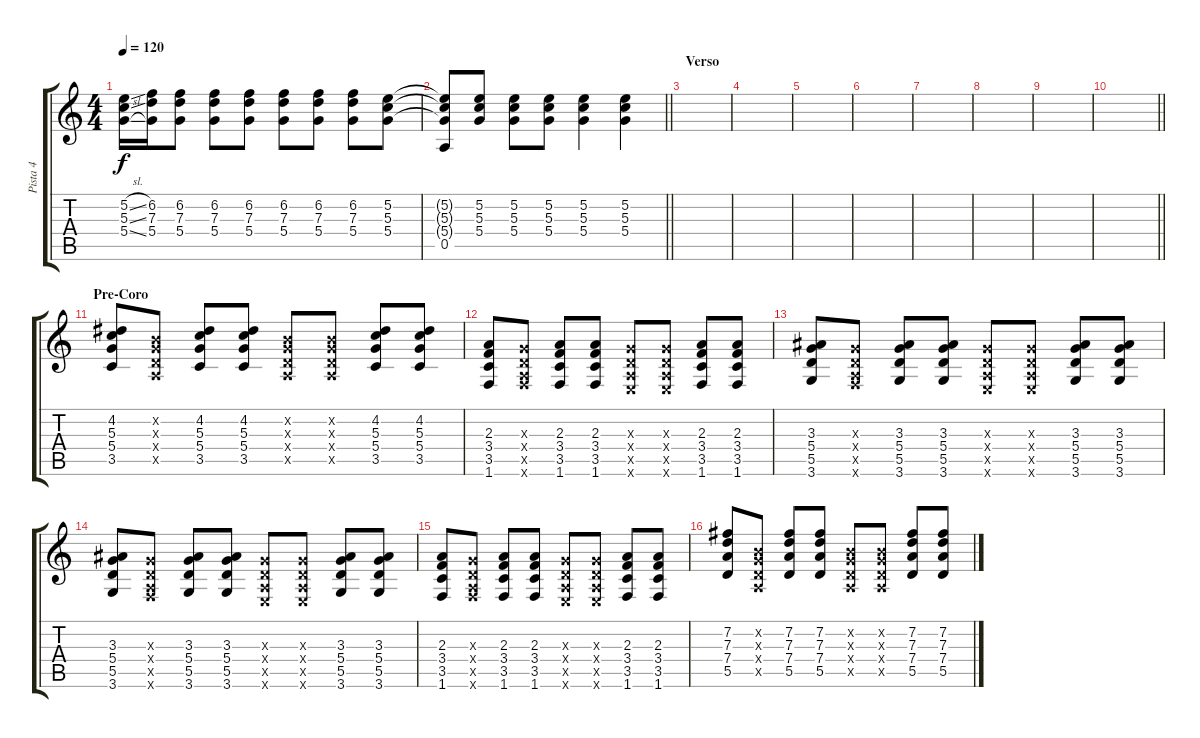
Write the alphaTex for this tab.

\track ("Pista 4" "Pista 4") {instrument overdrivenguitar}
\staff {score tabs}
\tuning (E4 B3 G3 D3 A2 E2) {hide}
\ts (4 4)
\tempo 120
\clef g2
\ks c
(5.2{sl} 5.3{sl} 5.4{sl}).16{dy f} (6.2 7.3 5.4).16 (6.2 7.3 5.4).8 (6.2 7.3 5.4).8 (6.2 7.3 5.4).8 (6.2 7.3 5.4).8 (6.2 7.3 5.4).8 (6.2 7.3 5.4).8 (5.2 5.3 5.4).8 |
\barLineRight lightlight
(5.2{t} 5.3{t} 5.4{t} 0.5{t}).8 (5.2 5.3 5.4).8 (5.2 5.3 5.4).8 (5.2 5.3 5.4).8 (5.2 5.3 5.4).4 (5.2 5.3 5.4).4 |
\section ("" "Verso")
|
|
|
|
|
|
|
\barLineRight lightlight
|
\section ("" "Pre-Coro")
(4.2 5.3 5.4 3.5).8 (0.2{x} 0.3{x} 0.4{x} 0.5{x}).8 (4.2 5.3 5.4 3.5).8 (4.2 5.3 5.4 3.5).8 (0.2{x} 0.3{x} 0.4{x} 0.5{x}).8 (0.2{x} 0.3{x} 0.4{x} 0.5{x}).8 (4.2 5.3 5.4 3.5).8 (4.2 5.3 5.4 3.5).8 |
(2.3 3.4 3.5 1.6).8 (0.3{x} 0.4{x} 0.5{x} 1.6{x}).8 (2.3 3.4 3.5 1.6).8 (2.3 3.4 3.5 1.6).8 (0.3{x} 0.4{x} 0.5{x} 0.6{x}).8 (0.3{x} 0.4{x} 0.5{x} 0.6{x}).8 (2.3 3.4 3.5 1.6).8 (2.3 3.4 3.5 1.6).8 |
(3.3 5.4 5.5 3.6).8 (0.3{x} 0.4{x} 0.5{x} 1.6{x}).8 (3.3 5.4 5.5 3.6).8 (3.3 5.4 5.5 3.6).8 (0.3{x} 0.4{x} 0.5{x} 0.6{x}).8 (0.3{x} 0.4{x} 0.5{x} 0.6{x}).8 (3.3 5.4 5.5 3.6).8 (3.3 5.4 5.5 3.6).8 |
(3.3 5.4 5.5 3.6).8 (0.3{x} 0.4{x} 0.5{x} 1.6{x}).8 (3.3 5.4 5.5 3.6).8 (3.3 5.4 5.5 3.6).8 (0.3{x} 0.4{x} 0.5{x} 0.6{x}).8 (0.3{x} 0.4{x} 0.5{x} 0.6{x}).8 (3.3 5.4 5.5 3.6).8 (3.3 5.4 5.5 3.6).8 |
(2.3 3.4 3.5 1.6).8 (0.3{x} 0.4{x} 0.5{x} 1.6{x}).8 (2.3 3.4 3.5 1.6).8 (2.3 3.4 3.5 1.6).8 (0.3{x} 0.4{x} 0.5{x} 0.6{x}).8 (0.3{x} 0.4{x} 0.5{x} 0.6{x}).8 (2.3 3.4 3.5 1.6).8 (2.3 3.4 3.5 1.6).8 |
(7.2 7.3 7.4 5.5).8 (0.2{x} 0.3{x} 0.4{x} 0.5{x}).8 (7.2 7.3 7.4 5.5).8 (7.2 7.3 7.4 5.5).8 (0.2{x} 0.3{x} 0.4{x} 0.5{x}).8 (0.2{x} 0.3{x} 0.4{x} 0.5{x}).8 (7.2 7.3 7.4 5.5).8 (7.2 7.3 7.4 5.5).8
